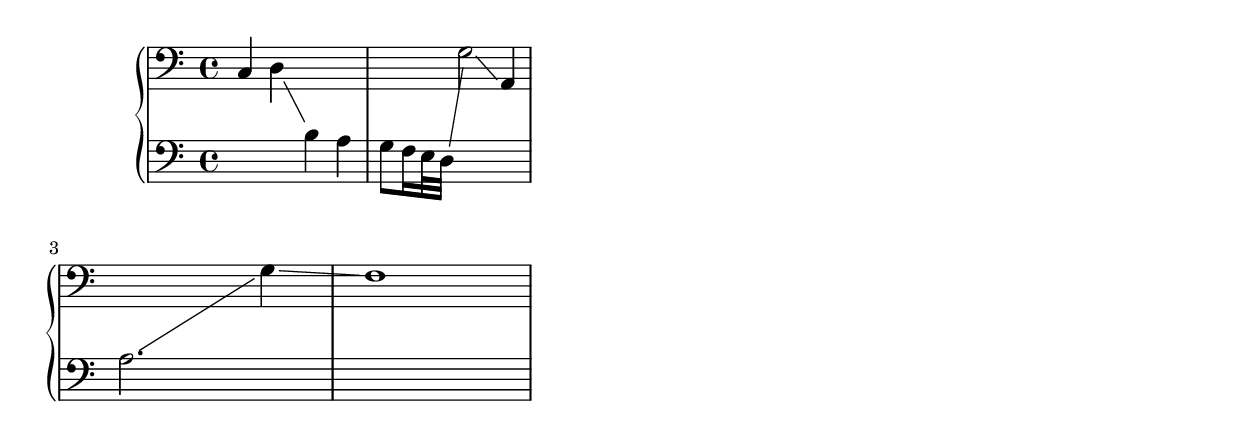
\version "2.1.36"

\header {
texidoc = "Note head lines (e.g. glissando)
run between centers of the note heads."
}

su = \notes{ \change Staff = up}
sd = \notes{ \change Staff = down}

\score {
    \context PianoStaff
        \notes <<
	\context Staff = up   {
            \set PianoStaff.connectArpeggios = ##t
	    \showStaffSwitch
	    \clef F
	    c4 d \sd b a g8 f16 e32 d \su g2 \glissando a,4 \sd \break a2. \su g4 \glissando f1
	}
	\context Staff = down {
	    \clef F s1*4
	}
    >>
\paper {
    linewidth = 8.0 \cm
}
}


